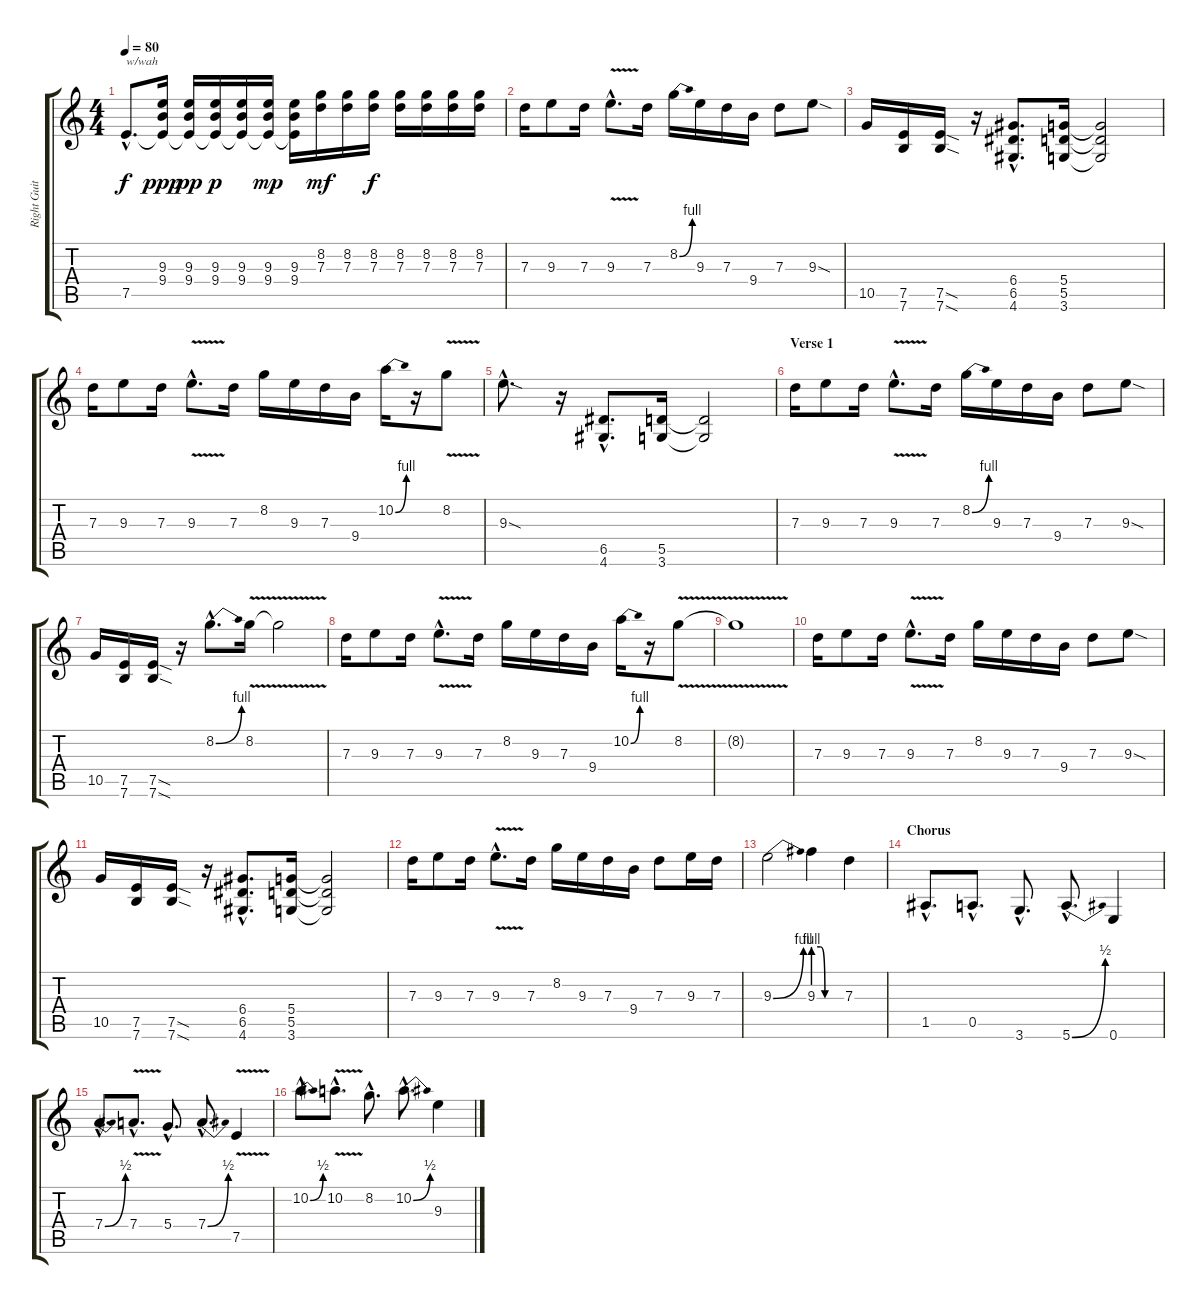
\track ("Right Guitar" "Right Guit") {instrument overdrivenguitar}
\staff {score tabs}
\tuning (E4 B3 G3 D3 A2 E2) {hide}
\ts (4 4)
\tempo 80
\clef g2
\ks c
7.5{hac}.8{d txt "w/wah" dy f instrument overdrivenguitar} (9.3 9.4 7.5{t}).16{dy ppp} (9.3 9.4 7.5{t}).16{dy pp} (9.3 9.4 7.5{t}).16{dy p} (9.3 9.4 7.5{t}).16 (9.3 9.4 7.5{t}).16{dy mp} (9.3 9.4 7.5{t}).16 (8.2 7.3).16{dy mf} (8.2 7.3).16 (8.2 7.3).16{dy f} (8.2 7.3).16 (8.2 7.3).16 (8.2 7.3).16 (8.2 7.3).16 |
7.3.16 9.3.8 7.3.16 9.3{v hac}.8{d} 7.3.16 8.2{be (bend 0 0 60 4)}.16 9.3.16 7.3.16 9.4.16 7.3.8 9.3{sod}.8 |
10.5.16 (7.5 7.6).16 (7.5{sod} 7.6{sod}).16 r.16 (6.4{hac} 6.5{hac} 4.6{hac}).8{d} (5.4 5.5 3.6).16 (5.4{t} 5.5{t} 3.6{t}).2 |
7.3.16 9.3.8 7.3.16 9.3{v hac}.8{d} 7.3.16 8.2.16 9.3.16 7.3.16 9.4.16 10.2{be (bend 0 0 60 4)}.16 r.16 8.2{v}.8 |
9.3{sod hac}.8{d} r.16 (6.5{hac} 4.6{hac}).8{d} (5.5 3.6).16 (5.5{t} 3.6{t}).2 |
\section ("" "Verse 1")
7.3.16 9.3.8 7.3.16 9.3{v hac}.8{d} 7.3.16 8.2{be (bend 0 0 60 4)}.16 9.3.16 7.3.16 9.4.16 7.3.8 9.3{sod}.8 |
10.5.16 (7.5 7.6).16 (7.5{sod} 7.6{sod}).16 r.16 8.2{be (bend 0 0 60 4) hac}.8{d} 8.2{v}.16 8.2{t}.2 |
7.3.16 9.3.8 7.3.16 9.3{v hac}.8{d} 7.3.16 8.2.16 9.3.16 7.3.16 9.4.16 10.2{be (bend 0 0 60 4)}.16 r.16 8.2{v}.8 |
8.2{t}.1 |
7.3.16 9.3.8 7.3.16 9.3{v hac}.8{d} 7.3.16 8.2.16 9.3.16 7.3.16 9.4.16 7.3.8 9.3{sod}.8 |
10.5.16 (7.5 7.6).16 (7.5{sod} 7.6{sod}).16 r.16 (6.4{hac} 6.5{hac} 4.6{hac}).8{d} (5.4 5.5 3.6).16 (5.4{t} 5.5{t} 3.6{t}).2 |
7.3.16 9.3.8 7.3.16 9.3{v hac}.8{d} 7.3.16 8.2.16 9.3.16 7.3.16 9.4.16 7.3.8 9.3.16 7.3.16 |
9.3{be (bend 0 0 60 4)}.2 9.3{be (custom 0 4 16 4 25 0 60 0)}.4 7.3.4 |
\section ("" "Chorus")
1.5{hac}.8{d} 0.5{hac}.8{d} 3.6{hac}.8{d} 5.6{be (bend 0 0 60 2) hac}.8{d} 0.6.4 |
7.4{be (bend 0 0 60 2) hac}.8{d} 7.4{v hac}.8{d} 5.4{hac}.8{d} 7.4{be (bend 0 0 60 2) hac}.8{d} 7.5{v}.4 |
10.2{be (bend 0 0 60 2) hac}.8{d} 10.2{v hac}.8{d} 8.2{hac}.8{d} 10.2{be (bend 0 0 60 2) hac}.8{d} 9.3.4
